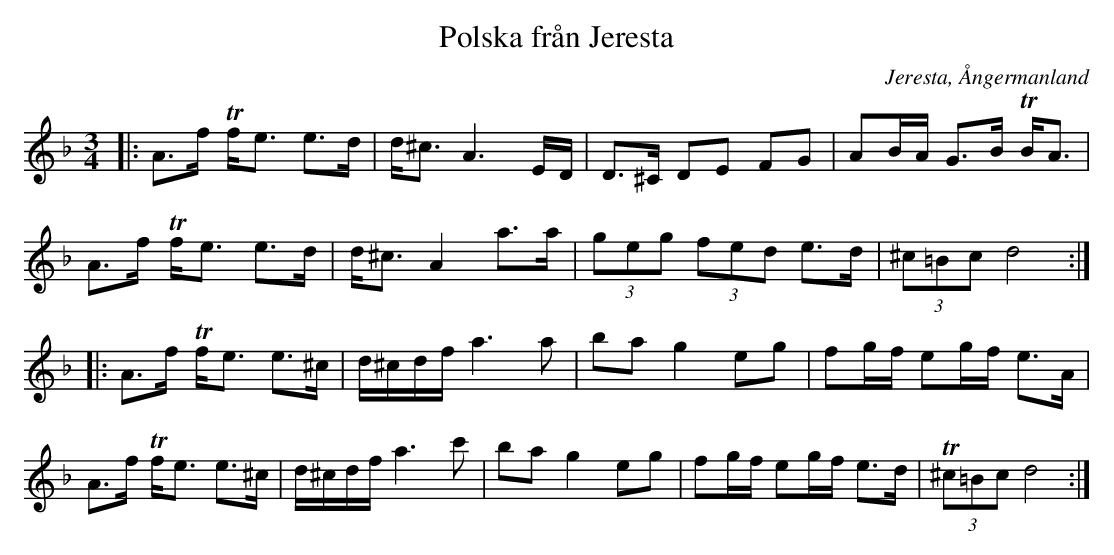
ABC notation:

X:1
T:Polska från Jeresta
O:Jeresta, Ångermanland
M:3/4
L:1/8
K:Dm
|: A>f Tf<e e>d | d<^c A3 E/D/ | D>^C DE FG | AB/A/ G>B TB<A |
A>f Tf<e e>d | d<^c A2 a>a | (3geg (3fed e>d | (3^c=Bc d4:|
|:A>f Tf<e e>^c | d/^c/d/f/ a3 a | ba g2 eg | fg/f/ eg/f/ e>A |
A>f Tf<e e>^c | d/^c/d/f/ a3 c' | ba g2 eg | fg/f/ eg/f/ e>d | (3T^c=Bc d4 :|
